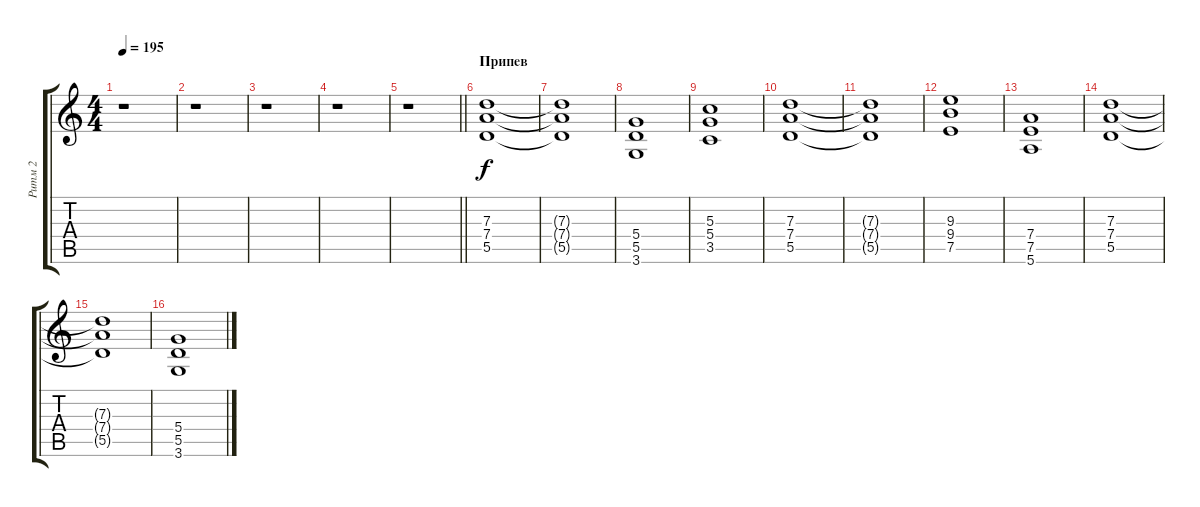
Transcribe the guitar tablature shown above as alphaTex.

\track ("Ритм 2" "Ритм 2") {instrument distortionguitar}
\staff {score tabs}
\tuning (E4 B3 G3 D3 A2 E2) {hide}
\ts (4 4)
\tempo 195
\clef g2
\ks c
r.1{dy f} |
r.1 |
r.1 |
r.1 |
\barLineRight lightlight
r.1 |
\section ("" "Припев")
(7.3 7.4 5.5).1 |
(7.3{t} 7.4{t} 5.5{t}).1 |
(5.4 5.5 3.6).1 |
(5.3 5.4 3.5).1 |
(7.3 7.4 5.5).1 |
(7.3{t} 7.4{t} 5.5{t}).1 |
(9.3 9.4 7.5).1 |
(7.4 7.5 5.6).1 |
(7.3 7.4 5.5).1 |
(7.3{t} 7.4{t} 5.5{t}).1 |
(5.4 5.5 3.6).1
